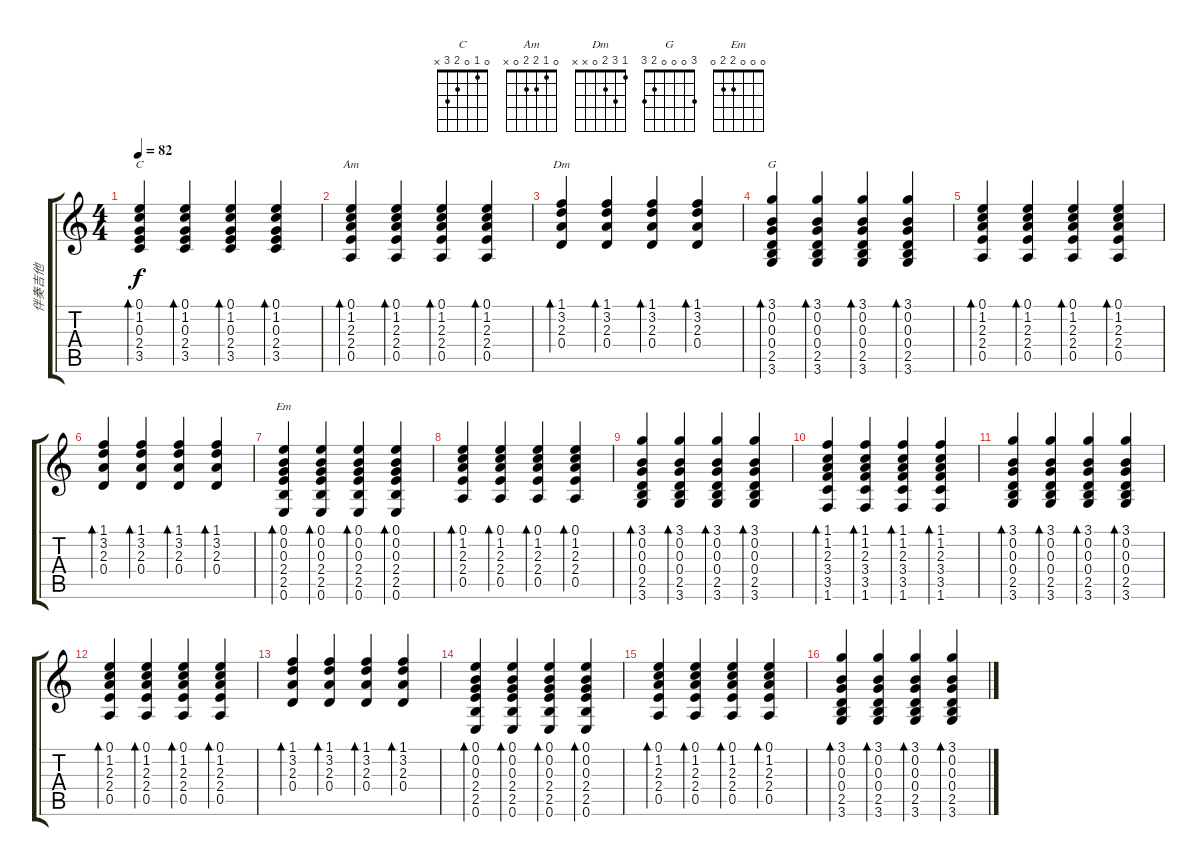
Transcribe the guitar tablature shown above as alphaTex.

\track ("伴奏吉他" "伴奏吉他") {instrument acousticguitarsteel}
\staff {score tabs}
\tuning (E4 B3 G3 D3 A2 E2) {hide}
\chord ("C" 0 1 0 2 3 x)
\chord ("Am" 0 1 2 2 0 x)
\chord ("Dm" 1 3 2 0 x x)
\chord ("G" 3 0 0 0 2 3)
\chord ("Em" 0 0 0 2 2 0)
\ts (4 4)
\tempo 82
\clef g2
\ks c
(0.1 1.2 0.3 2.4 3.5).4{bd 60 ch "C" dy f} (0.1 1.2 0.3 2.4 3.5).4{bd 60} (0.1 1.2 0.3 2.4 3.5).4{bd 60} (0.1 1.2 0.3 2.4 3.5).4{bd 60} |
(0.1 1.2 2.3 2.4 0.5).4{bd 60 ch "Am"} (0.1 1.2 2.3 2.4 0.5).4{bd 60} (0.1 1.2 2.3 2.4 0.5).4{bd 60} (0.1 1.2 2.3 2.4 0.5).4{bd 60} |
(1.1 3.2 2.3 0.4).4{bd 60 ch "Dm"} (1.1 3.2 2.3 0.4).4{bd 60} (1.1 3.2 2.3 0.4).4{bd 60} (1.1 3.2 2.3 0.4).4{bd 60} |
(3.1 0.2 0.3 0.4 2.5 3.6).4{bd 60 ch "G"} (3.1 0.2 0.3 0.4 2.5 3.6).4{bd 60} (3.1 0.2 0.3 0.4 2.5 3.6).4{bd 60} (3.1 0.2 0.3 0.4 2.5 3.6).4{bd 60} |
(0.1 1.2 2.3 2.4 0.5).4{bd 60} (0.1 1.2 2.3 2.4 0.5).4{bd 60} (0.1 1.2 2.3 2.4 0.5).4{bd 60} (0.1 1.2 2.3 2.4 0.5).4{bd 60} |
(1.1 3.2 2.3 0.4).4{bd 60} (1.1 3.2 2.3 0.4).4{bd 60} (1.1 3.2 2.3 0.4).4{bd 60} (1.1 3.2 2.3 0.4).4{bd 60} |
(0.1 0.2 0.3 2.4 2.5 0.6).4{bd 60 ch "Em"} (0.1 0.2 0.3 2.4 2.5 0.6).4{bd 60} (0.1 0.2 0.3 2.4 2.5 0.6).4{bd 60} (0.1 0.2 0.3 2.4 2.5 0.6).4{bd 60} |
(0.1 1.2 2.3 2.4 0.5).4{bd 60} (0.1 1.2 2.3 2.4 0.5).4{bd 60} (0.1 1.2 2.3 2.4 0.5).4{bd 60} (0.1 1.2 2.3 2.4 0.5).4{bd 60} |
(3.1 0.2 0.3 0.4 2.5 3.6).4{bd 60} (3.1 0.2 0.3 0.4 2.5 3.6).4{bd 60} (3.1 0.2 0.3 0.4 2.5 3.6).4{bd 60} (3.1 0.2 0.3 0.4 2.5 3.6).4{bd 60} |
(1.1 1.2 2.3 3.4 3.5 1.6).4{bd 60} (1.1 1.2 2.3 3.4 3.5 1.6).4{bd 60} (1.1 1.2 2.3 3.4 3.5 1.6).4{bd 60} (1.1 1.2 2.3 3.4 3.5 1.6).4{bd 60} |
(3.1 0.2 0.3 0.4 2.5 3.6).4{bd 60} (3.1 0.2 0.3 0.4 2.5 3.6).4{bd 60} (3.1 0.2 0.3 0.4 2.5 3.6).4{bd 60} (3.1 0.2 0.3 0.4 2.5 3.6).4{bd 60} |
(0.1 1.2 2.3 2.4 0.5).4{bd 60} (0.1 1.2 2.3 2.4 0.5).4{bd 60} (0.1 1.2 2.3 2.4 0.5).4{bd 60} (0.1 1.2 2.3 2.4 0.5).4{bd 60} |
(1.1 3.2 2.3 0.4).4{bd 60} (1.1 3.2 2.3 0.4).4{bd 60} (1.1 3.2 2.3 0.4).4{bd 60} (1.1 3.2 2.3 0.4).4{bd 60} |
(0.1 0.2 0.3 2.4 2.5 0.6).4{bd 60} (0.1 0.2 0.3 2.4 2.5 0.6).4{bd 60} (0.1 0.2 0.3 2.4 2.5 0.6).4{bd 60} (0.1 0.2 0.3 2.4 2.5 0.6).4{bd 60} |
(0.1 1.2 2.3 2.4 0.5).4{bd 60} (0.1 1.2 2.3 2.4 0.5).4{bd 60} (0.1 1.2 2.3 2.4 0.5).4{bd 60} (0.1 1.2 2.3 2.4 0.5).4{bd 60} |
(3.1 0.2 0.3 0.4 2.5 3.6).4{bd 60} (3.1 0.2 0.3 0.4 2.5 3.6).4{bd 60} (3.1 0.2 0.3 0.4 2.5 3.6).4{bd 60} (3.1 0.2 0.3 0.4 2.5 3.6).4{bd 60}
